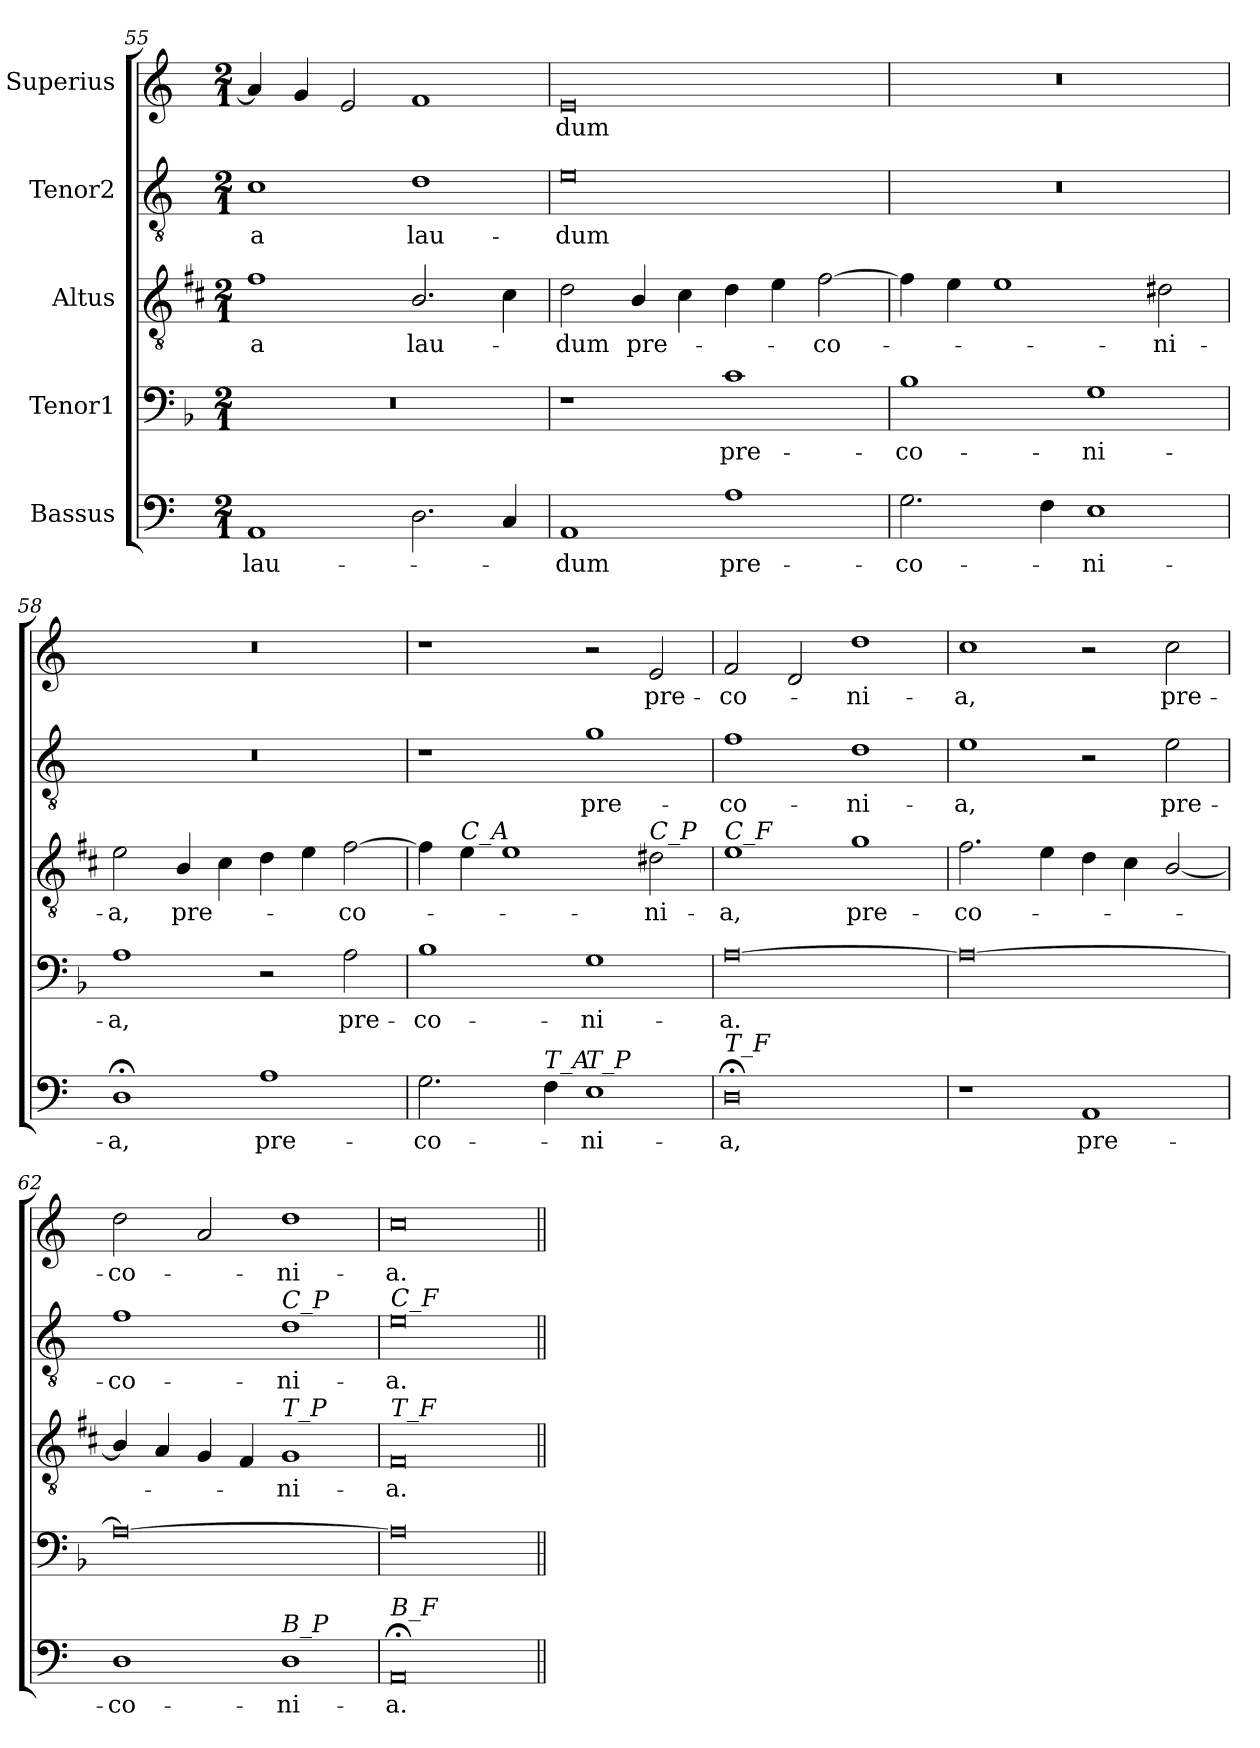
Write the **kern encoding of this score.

**kern	**text	**kern	**text	**kern	**text	**kern	**text	**kern	**text
*part5	*part5	*part4	*part4	*part3	*part3	*part2	*part2	*part1	*part1
*staff5	*staff5	*staff4	*staff4	*staff3	*staff3	*staff2	*staff2	*staff1	*staff1
*I"Bassus	*	*I"Tenor1	*	*I"Altus	*	*I"Tenor2	*	*I"Superius	*
*clefF4	*	*clefF4	*	*clefGv2	*	*clefGv2	*	*clefG2	*
*	*	*	*	*ITrd1c2	*	*	*	*	*
*k[]	*	*k[b-]	*	*k[]	*	*k[]	*	*k[]	*
*C:	*	*F:	*	*C:	*	*	*	*C:	*
*M2/1	*	*M2/1	*	*M2/1	*	*M2/1	*	*M2/1	*
=55	=55	=55	=55	=55	=55	=55	=55	=55	=55
!	!LO:LY:b	!	!	!	!LO:LY:b	!	!LO:LY:b	!	!
1AA	lau-	0r	.	1e	-a	1c	-a	4a/]	.
.	.	.	.	.	.	.	.	4g/	.
.	.	.	.	.	.	.	.	2e/	.
!	!	!	!	!	!LO:LY:b	!	!LO:LY:b	!	!
2.D\	.	.	.	2.A/	lau-	1d	lau-	1f	.
4C/	.	.	.	4B\	.	.	.	.	.
=56	=56	=56	=56	=56	=56	=56	=56	=56	=56
!	!LO:LY:b	!	!	!	!LO:LY:b	!	!LO:LY:b	!	!LO:LY:b
1AA	-dum	1r	.	2c\	-dum	0e	-dum	0e	-dum
!	!	!	!	!	!LO:LY:b	!	!	!	!
.	.	.	.	4A/	pre-	.	.	.	.
.	.	.	.	4B\	.	.	.	.	.
!	!LO:LY:b	!	!LO:LY:b	!	!	!	!	!	!
1A	pre-	1c	pre-	4c\	.	.	.	.	.
.	.	.	.	4d\	.	.	.	.	.
!	!	!	!	!	!LO:LY:b	!	!	!	!
.	.	.	.	[2e\	-co-	.	.	.	.
=57	=57	=57	=57	=57	=57	=57	=57	=57	=57
!	!LO:LY:b	!	!LO:LY:b	!	!	!	!	!	!
2.G\	-co-	1B-	-co-	4e\]	.	0r	.	0r	.
.	.	.	.	4d\	.	.	.	.	.
.	.	.	.	1d	.	.	.	.	.
4F\	.	.	.	.	.	.	.	.	.
!	!LO:LY:b	!	!LO:LY:b	!	!	!	!	!	!
1E	-ni-	1G	-ni-	.	.	.	.	.	.
!	!	!	!	!	!LO:LY:b	!	!	!	!
.	.	.	.	2c#i\	-ni-	.	.	.	.
=58	=58	=58	=58	=58	=58	=58	=58	=58	=58
!	!LO:LY:b	!	!LO:LY:b	!	!LO:LY:b	!	!	!	!
1D;<	-a,	1A	-a,	2d\	-a,	0r	.	0r	.
!	!	!	!	!	!LO:LY:b	!	!	!	!
.	.	.	.	4A/	pre-	.	.	.	.
.	.	.	.	4B\	.	.	.	.	.
!	!LO:LY:b	!	!	!	!	!	!	!	!
1A	pre-	2r	.	4c\	.	.	.	.	.
.	.	.	.	4d\	.	.	.	.	.
!	!	!	!LO:LY:b	!	!LO:LY:b	!	!	!	!
.	.	2A\	pre-	[2e\	-co-	.	.	.	.
=59	=59	=59	=59	=59	=59	=59	=59	=59	=59
!	!LO:LY:b	!	!LO:LY:b	!	!	!	!	!	!
2.G\	-co-	1B-	-co-	4e\]	.	1r	.	1r	.
!	!	!	!	!LO:TX:a:i:t=C_A	!	!	!	!	!
.	.	.	.	4d\	.	.	.	.	.
.	.	.	.	1d	.	.	.	.	.
!LO:TX:a:i:t=T_A	!	!	!	!	!	!	!	!	!
4F\	.	.	.	.	.	.	.	.	.
!LO:TX:a:i:t=T_P	!	!	!	!	!	!	!	!	!
!	!LO:LY:b	!	!LO:LY:b	!	!	!	!LO:LY:b	!	!
1E	-ni-	1G	-ni-	.	.	1g	pre-	2r	.
!	!	!	!	!LO:TX:a:i:t=C_P	!	!	!	!	!
!	!	!	!	!	!LO:LY:b	!	!	!	!LO:LY:b
.	.	.	.	2c#i\	-ni-	.	.	2e/	pre-
=60	=60	=60	=60	=60	=60	=60	=60	=60	=60
!	!	!	!	!LO:TX:a:i:t=C_F	!	!	!	!	!
!LO:TX:a:i:t=T_F	!	!	!	!	!	!	!	!	!
!	!LO:LY:b	!	!LO:LY:b	!	!LO:LY:b	!	!LO:LY:b	!	!LO:LY:b
0D;<	-a,	[0A	-a.	1d	-a,	1f	-co-	2f/	-co-
.	.	.	.	.	.	.	.	2d/	.
!	!	!	!	!	!LO:LY:b	!	!LO:LY:b	!	!LO:LY:b
.	.	.	.	1f	pre-	1d	-ni-	1dd	-ni-
=61	=61	=61	=61	=61	=61	=61	=61	=61	=61
!	!	!	!	!	!LO:LY:b	!	!LO:LY:b	!	!LO:LY:b
1r	.	0A_	.	2.e\	-co-	1e	-a,	1cc	-a,
.	.	.	.	4d\	.	.	.	.	.
!	!LO:LY:b	!	!	!	!	!	!	!	!
1AA	pre-	.	.	4c\	.	2r	.	2r	.
.	.	.	.	4B\	.	.	.	.	.
!	!	!	!	!	!	!	!LO:LY:b	!	!LO:LY:b
.	.	.	.	[2A/	.	2e\	pre-	2cc\	pre-
=62	=62	=62	=62	=62	=62	=62	=62	=62	=62
!	!LO:LY:b	!	!	!	!	!	!LO:LY:b	!	!LO:LY:b
1D	-co-	0A_	.	4A/]	.	1f	-co-	2dd\	-co-
.	.	.	.	4G/	.	.	.	.	.
.	.	.	.	4F/	.	.	.	2a/	.
.	.	.	.	4E/	.	.	.	.	.
!	!	!	!	!	!	!LO:TX:a:i:t=C_P	!	!	!
!	!	!	!	!LO:TX:a:i:t=T_P	!	!	!	!	!
!LO:TX:a:i:t=B_P	!	!	!	!	!	!	!	!	!
!	!LO:LY:b	!	!	!	!LO:LY:b	!	!LO:LY:b	!	!LO:LY:b
1D	-ni-	.	.	1F	-ni-	1d	-ni-	1dd	-ni-
=63	=63	=63	=63	=63	=63	=63	=63	=63	=63
!	!	!	!	!	!	!LO:TX:a:i:t=C_F	!	!	!
!	!	!	!	!LO:TX:a:i:t=T_F	!	!	!	!	!
!LO:TX:a:i:t=B_F	!	!	!	!	!	!	!	!	!
!	!LO:LY:b	!	!	!	!LO:LY:b	!	!LO:LY:b	!	!LO:LY:b
0AA;<	-a.	0A]	.	0E	-a.	0e	-a.	0cc	-a.
=||	=||	=||	=||	=||	=||	=||	=||	=||	=||
*-	*-	*-	*-	*-	*-	*-	*-	*-	*-
